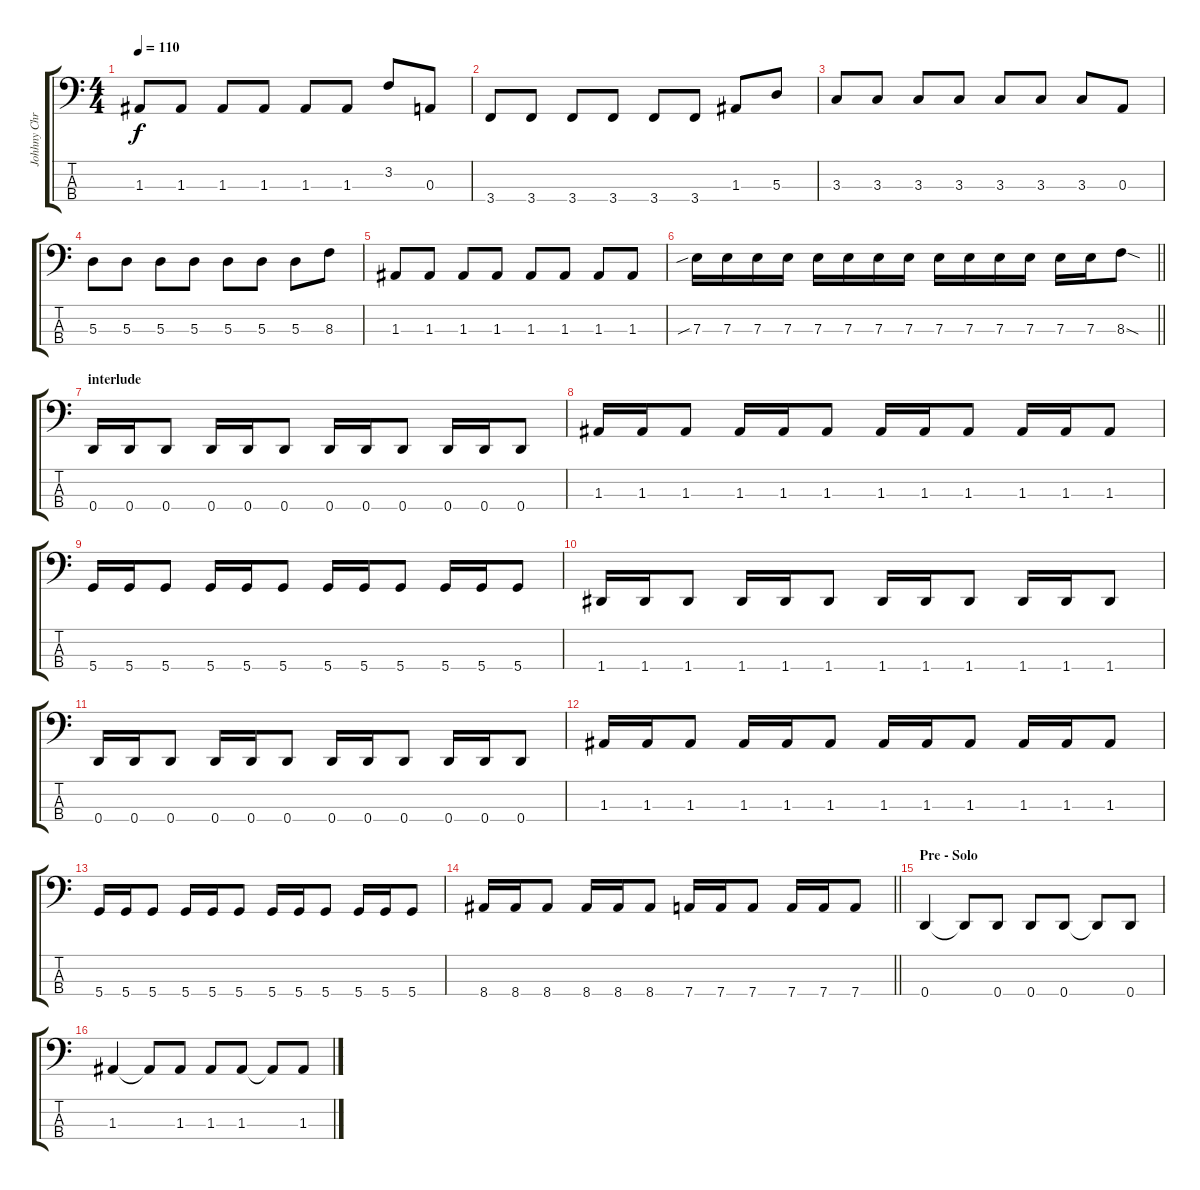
\track ("Johhny Christ - Bass" "Johhny Chr") {instrument electricbasspick}
\staff {score tabs}
\tuning (G2 D2 A1 D1) {hide}
\ts (4 4)
\tempo 110
\clef f4
\ks c
1.3.8{dy f} 1.3.8 1.3.8 1.3.8 1.3.8 1.3.8 3.2.8 0.3.8 |
3.4.8 3.4.8 3.4.8 3.4.8 3.4.8 3.4.8 1.3.8 5.3.8 |
3.3.8 3.3.8 3.3.8 3.3.8 3.3.8 3.3.8 3.3.8 0.3.8 |
5.3.8 5.3.8 5.3.8 5.3.8 5.3.8 5.3.8 5.3.8 8.3.8 |
1.3.8 1.3.8 1.3.8 1.3.8 1.3.8 1.3.8 1.3.8 1.3.8 |
\barLineRight lightlight
7.3{sib}.16 7.3.16 7.3.16 7.3.16 7.3.16 7.3.16 7.3.16 7.3.16 7.3.16 7.3.16 7.3.16 7.3.16 7.3.16 7.3.16 8.3{sod}.8 |
\section ("" "interlude")
0.4.16 0.4.16 0.4.8 0.4.16 0.4.16 0.4.8 0.4.16 0.4.16 0.4.8 0.4.16 0.4.16 0.4.8 |
1.3.16 1.3.16 1.3.8 1.3.16 1.3.16 1.3.8 1.3.16 1.3.16 1.3.8 1.3.16 1.3.16 1.3.8 |
5.4.16 5.4.16 5.4.8 5.4.16 5.4.16 5.4.8 5.4.16 5.4.16 5.4.8 5.4.16 5.4.16 5.4.8 |
1.4.16 1.4.16 1.4.8 1.4.16 1.4.16 1.4.8 1.4.16 1.4.16 1.4.8 1.4.16 1.4.16 1.4.8 |
0.4.16 0.4.16 0.4.8 0.4.16 0.4.16 0.4.8 0.4.16 0.4.16 0.4.8 0.4.16 0.4.16 0.4.8 |
1.3.16 1.3.16 1.3.8 1.3.16 1.3.16 1.3.8 1.3.16 1.3.16 1.3.8 1.3.16 1.3.16 1.3.8 |
5.4.16 5.4.16 5.4.8 5.4.16 5.4.16 5.4.8 5.4.16 5.4.16 5.4.8 5.4.16 5.4.16 5.4.8 |
\barLineRight lightlight
8.4.16 8.4.16 8.4.8 8.4.16 8.4.16 8.4.8 7.4.16 7.4.16 7.4.8 7.4.16 7.4.16 7.4.8 |
\section ("" "Pre - Solo ")
0.4.4 0.4{t}.8 0.4.8 0.4.8 0.4.8 0.4{t}.8 0.4.8 |
1.3.4 1.3{t}.8 1.3.8 1.3.8 1.3.8 1.3{t}.8 1.3.8
